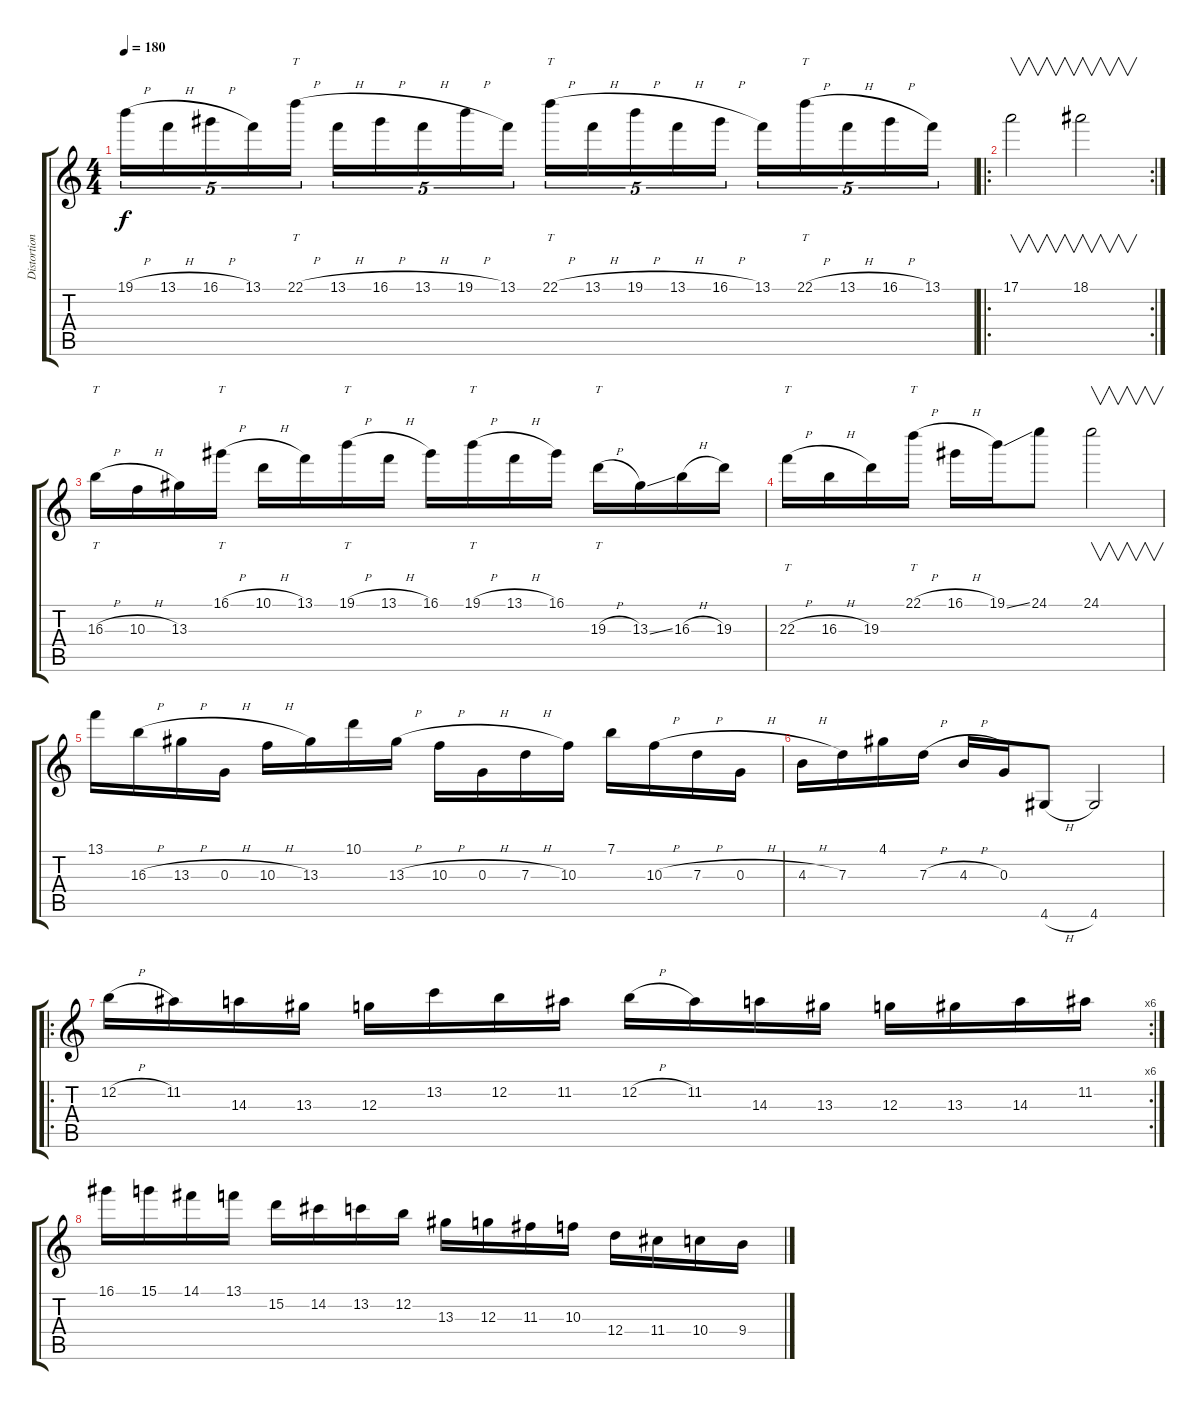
\track ("Distortion guitar" "Distortion") {instrument distortionguitar}
\staff {score tabs}
\tuning (E4 B3 G3 D3 A2 E2) {hide}
\ts (4 4)
\tempo 180
\clef g2
\ks c
19.1{h}.16{tu (5 4) dy f} 13.1{h}.16{tu (5 4)} 16.1{h}.16{tu (5 4)} 13.1.16{tu (5 4)} 22.1{h}.16{tt tu (5 4)} 13.1{h}.16{tu (5 4)} 16.1{h}.16{tu (5 4)} 13.1{h}.16{tu (5 4)} 19.1{h}.16{tu (5 4)} 13.1.16{tu (5 4)} 22.1{h}.16{tt tu (5 4)} 13.1{h}.16{tu (5 4)} 19.1{h}.16{tu (5 4)} 13.1{h}.16{tu (5 4)} 16.1{h}.16{tu (5 4)} 13.1.16{tu (5 4)} 22.1{h}.16{tt tu (5 4)} 13.1{h}.16{tu (5 4)} 16.1{h}.16{tu (5 4)} 13.1.16{tu (5 4)} |
\ro
\rc 2
17.1.2{v} 18.1.2{v} |
16.3{h}.16{tt} 10.3{h}.16 13.3.16 16.1{h}.16{tt} 10.1{h}.16 13.1.16 19.1{h}.16{tt} 13.1{h}.16 16.1.16 19.1{h}.16{tt} 13.1{h}.16 16.1.16 19.3{h}.16{tt} 13.3{ss}.16 16.3{h}.16 19.3.16 |
22.3{h}.16{tt} 16.3{h}.16 19.3.16 22.1{h}.16{tt} 16.1{h}.16 19.1{ss}.16 24.1.8 24.1.2{v} |
13.1.16 16.3{h}.16 13.3{h}.16 0.3{h}.16 10.3{h}.16 13.3.16 10.1.16 13.3{h}.16 10.3{h}.16 0.3{h}.16 7.3{h}.16 10.3.16 7.1.16 10.3{h}.16 7.3{h}.16 0.3{h}.16 |
4.3{h}.16 7.3.16 4.1.16 7.3{h}.16 4.3{h}.16 0.3.16 4.6{h}.8 4.6.2 |
\ro
\rc 6
12.2{h}.16 11.2.16 14.3.16 13.3.16 12.3.16 13.2.16 12.2.16 11.2.16 12.2{h}.16 11.2.16 14.3.16 13.3.16 12.3.16 13.3.16 14.3.16 11.2.16 |
16.1.16 15.1.16 14.1.16 13.1.16 15.2.16 14.2.16 13.2.16 12.2.16 13.3.16 12.3.16 11.3.16 10.3.16 12.4.16 11.4.16 10.4.16 9.4.16
